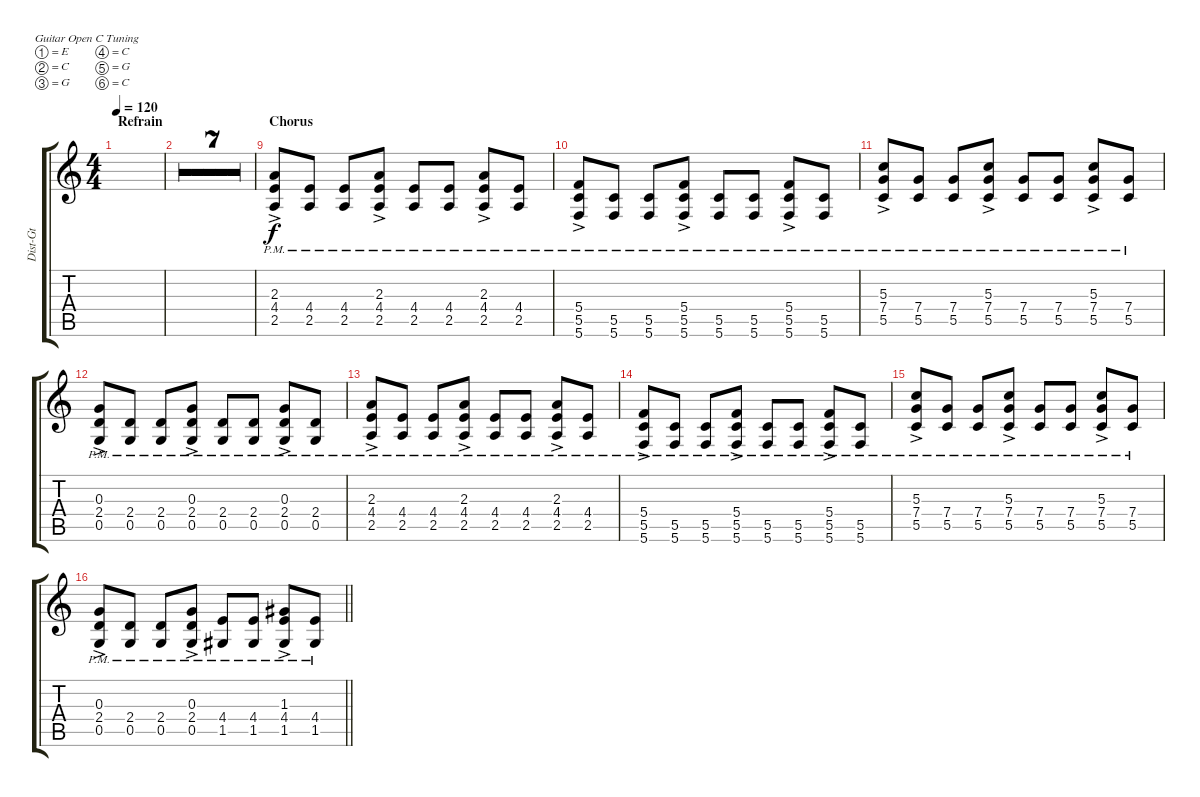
\defaultSystemsLayout 4
\bracketExtendMode groupsimilarinstruments
\otherSystemsTrackNameOrientation horizontal
\track ("Distorted Guitar" "Dist-Gt") {multiBarRest instrument distortionguitar}
\staff {score tabs}
\tuning (E4 C4 G3 C3 G2 C2)
\ts (4 4)
\section ("" "Refrain")
\tempo 120
\clef g2
\ks c
|
|
|
|
|
|
|
\barLineRight lightlight
|
\section ("" "Chorus")
(2.5{ac pm} 4.4{ac pm} 2.3{ac pm}).8{beam Up} (2.5{pm} 4.4{pm}).8{beam Up} (4.4{pm} 2.5{pm}).8{beam Up} (2.5{ac pm} 4.4{ac pm} 2.3{ac pm}).8{beam Up} (2.5{pm} 4.4{pm}).8{beam Up} (2.5{pm} 4.4{pm}).8{beam Up} (2.5{ac pm} 4.4{ac pm} 2.3{ac pm}).8{beam Up} (2.5{pm} 4.4{pm}).8{beam Up} |
(5.4{ac pm} 5.6{ac pm} 5.5{ac pm}).8{beam Up} (5.5{pm} 5.6{pm}).8{beam Up} (5.5{pm} 5.6{pm}).8{beam Up} (5.4{ac pm} 5.5{ac pm} 5.6{ac pm}).8{beam Up} (5.5{pm} 5.6{pm}).8{beam Up} (5.5{pm} 5.6{pm}).8{beam Up} (5.4{ac pm} 5.5{ac pm} 5.6{ac pm}).8{beam Up} (5.5{pm} 5.6{pm}).8{beam Up} |
(5.5{ac pm} 7.4{ac pm} 5.3{ac pm}).8{beam Up} (7.4{pm} 5.5{pm}).8{beam Up} (7.4{pm} 5.5{pm}).8{beam Up} (5.5{ac pm} 7.4{ac pm} 5.3{ac pm}).8{beam Up} (7.4{pm} 5.5{pm}).8{beam Up} (7.4{pm} 5.5{pm}).8{beam Up} (5.5{ac pm} 7.4{ac pm} 5.3{ac pm}).8{beam Up} (7.4{pm} 5.5{pm}).8{beam Up} |
(0.5{ac pm} 2.4{ac pm} 0.3{ac pm}).8{beam Up} (0.5{pm} 2.4{pm}).8{beam Up} (0.5{pm} 2.4{pm}).8{beam Up} (0.5{ac pm} 2.4{ac pm} 0.3{ac pm}).8{beam Up} (0.5{pm} 2.4{pm}).8{beam Up} (0.5{pm} 2.4{pm}).8{beam Up} (0.5{ac pm} 2.4{ac pm} 0.3{ac pm}).8{beam Up} (0.5{pm} 2.4{pm}).8{beam Up} |
(2.5{ac pm} 4.4{ac pm} 2.3{ac pm}).8{beam Up} (2.5{pm} 4.4{pm}).8{beam Up} (4.4{pm} 2.5{pm}).8{beam Up} (2.5{ac pm} 4.4{ac pm} 2.3{ac pm}).8{beam Up} (2.5{pm} 4.4{pm}).8{beam Up} (2.5{pm} 4.4{pm}).8{beam Up} (2.5{ac pm} 4.4{ac pm} 2.3{ac pm}).8{beam Up} (2.5{pm} 4.4{pm}).8{beam Up} |
(5.4{ac pm} 5.6{ac pm} 5.5{ac pm}).8{beam Up} (5.5{pm} 5.6{pm}).8{beam Up} (5.5{pm} 5.6{pm}).8{beam Up} (5.4{ac pm} 5.5{ac pm} 5.6{ac pm}).8{beam Up} (5.5{pm} 5.6{pm}).8{beam Up} (5.5{pm} 5.6{pm}).8{beam Up} (5.4{ac pm} 5.5{ac pm} 5.6{ac pm}).8{beam Up} (5.5{pm} 5.6{pm}).8{beam Up} |
(5.5{ac pm} 7.4{ac pm} 5.3{ac pm}).8{beam Up} (7.4{pm} 5.5{pm}).8{beam Up} (7.4{pm} 5.5{pm}).8{beam Up} (5.5{ac pm} 7.4{ac pm} 5.3{ac pm}).8{beam Up} (7.4{pm} 5.5{pm}).8{beam Up} (7.4{pm} 5.5{pm}).8{beam Up} (5.5{ac pm} 7.4{ac pm} 5.3{ac pm}).8{beam Up} (7.4{pm} 5.5{pm}).8{beam Up} |
\barLineRight lightlight
(0.5{ac pm} 2.4{ac pm} 0.3{ac pm}).8{beam Up} (0.5{pm} 2.4{pm}).8{beam Up} (0.5{pm} 2.4{pm}).8{beam Up} (0.5{ac pm} 2.4{ac pm} 0.3{ac pm}).8{beam Up} (1.5{pm acc #} 4.4{pm}).8{beam Up} (1.5{pm acc #} 4.4{pm}).8{beam Up} (1.5{ac pm acc #} 4.4{ac pm} 1.3{ac pm acc #}).8{beam Up} (1.5{pm acc #} 4.4{pm}).8{beam Up}
